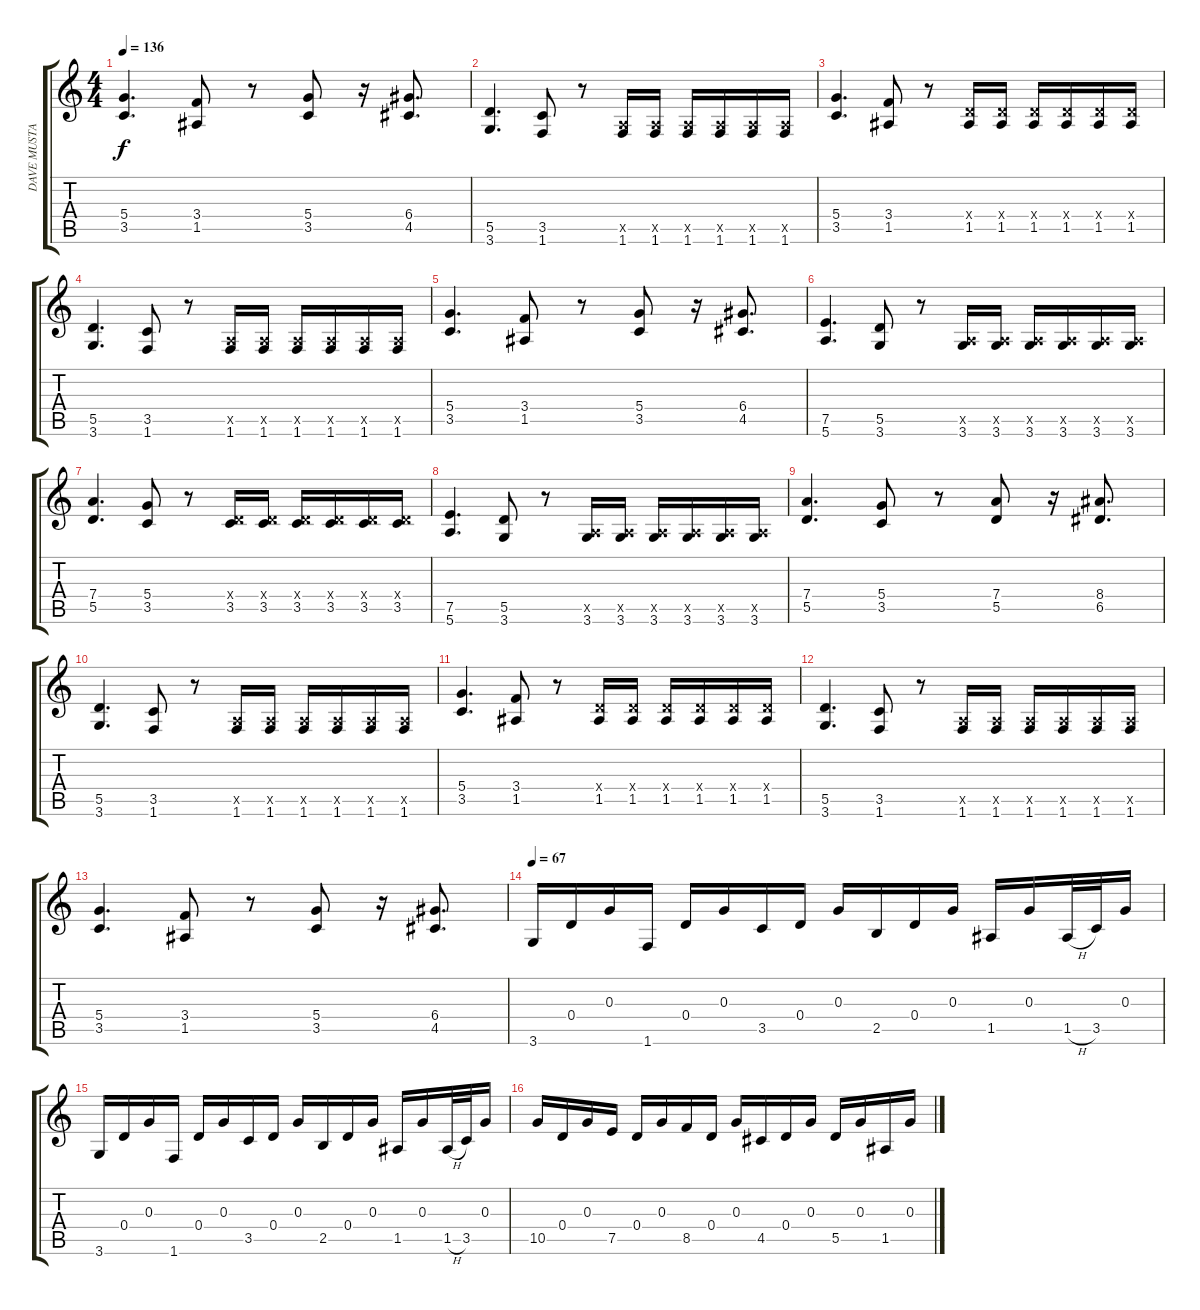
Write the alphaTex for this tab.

\track ("DAVE MUSTAINE" "DAVE MUSTA") {instrument electricguitarclean}
\staff {score tabs}
\tuning (E4 B3 G3 D3 A2 E2) {hide}
\ts (4 4)
\tempo 136
\clef g2
\ks c
(5.4 3.5).4{d dy f} (3.4 1.5).8 r.8 (5.4 3.5).8 r.16 (6.4 4.5).8{d} |
(5.5 3.6).4{d} (3.5 1.6).8 r.8 (0.5{x} 1.6).16 (0.5{x} 1.6).16 (0.5{x} 1.6).16 (0.5{x} 1.6).16 (0.5{x} 1.6).16 (0.5{x} 1.6).16 |
(5.4 3.5).4{d} (3.4 1.5).8 r.8 (0.4{x} 1.5).16 (0.4{x} 1.5).16 (0.4{x} 1.5).16 (0.4{x} 1.5).16 (0.4{x} 1.5).16 (0.4{x} 1.5).16 |
(5.5 3.6).4{d} (3.5 1.6).8 r.8 (0.5{x} 1.6).16 (0.5{x} 1.6).16 (0.5{x} 1.6).16 (0.5{x} 1.6).16 (0.5{x} 1.6).16 (0.5{x} 1.6).16 |
(5.4 3.5).4{d} (3.4 1.5).8 r.8 (5.4 3.5).8 r.16 (6.4 4.5).8{d} |
(7.5 5.6).4{d} (5.5 3.6).8 r.8 (0.5{x} 3.6).16 (0.5{x} 3.6).16 (0.5{x} 3.6).16 (0.5{x} 3.6).16 (0.5{x} 3.6).16 (0.5{x} 3.6).16 |
(7.4 5.5).4{d} (5.4 3.5).8 r.8 (0.4{x} 3.5).16 (0.4{x} 3.5).16 (0.4{x} 3.5).16 (0.4{x} 3.5).16 (0.4{x} 3.5).16 (0.4{x} 3.5).16 |
(7.5 5.6).4{d} (5.5 3.6).8 r.8 (0.5{x} 3.6).16 (0.5{x} 3.6).16 (0.5{x} 3.6).16 (0.5{x} 3.6).16 (0.5{x} 3.6).16 (0.5{x} 3.6).16 |
(7.4 5.5).4{d} (5.4 3.5).8 r.8 (7.4 5.5).8 r.16 (8.4 6.5).8{d} |
(5.5 3.6).4{d} (3.5 1.6).8 r.8 (0.5{x} 1.6).16 (0.5{x} 1.6).16 (0.5{x} 1.6).16 (0.5{x} 1.6).16 (0.5{x} 1.6).16 (0.5{x} 1.6).16 |
(5.4 3.5).4{d} (3.4 1.5).8 r.8 (0.4{x} 1.5).16 (0.4{x} 1.5).16 (0.4{x} 1.5).16 (0.4{x} 1.5).16 (0.4{x} 1.5).16 (0.4{x} 1.5).16 |
(5.5 3.6).4{d} (3.5 1.6).8 r.8 (0.5{x} 1.6).16 (0.5{x} 1.6).16 (0.5{x} 1.6).16 (0.5{x} 1.6).16 (0.5{x} 1.6).16 (0.5{x} 1.6).16 |
(5.4 3.5).4{d} (3.4 1.5).8 r.8 (5.4 3.5).8 r.16 (6.4 4.5).8{d} |
\tempo 67
3.6.16{instrument electricguitarclean} 0.4.16 0.3.16 1.6.16 0.4.16 0.3.16 3.5.16 0.4.16 0.3.16 2.5.16 0.4.16 0.3.16 1.5.16 0.3.16 1.5{h}.32 3.5.32 0.3.16 |
3.6.16 0.4.16 0.3.16 1.6.16 0.4.16 0.3.16 3.5.16 0.4.16 0.3.16 2.5.16 0.4.16 0.3.16 1.5.16 0.3.16 1.5{h}.32 3.5.32 0.3.16 |
10.5.16 0.4.16 0.3.16 7.5.16 0.4.16 0.3.16 8.5.16 0.4.16 0.3.16 4.5.16 0.4.16 0.3.16 5.5.16 0.3.16 1.5.16 0.3.16
